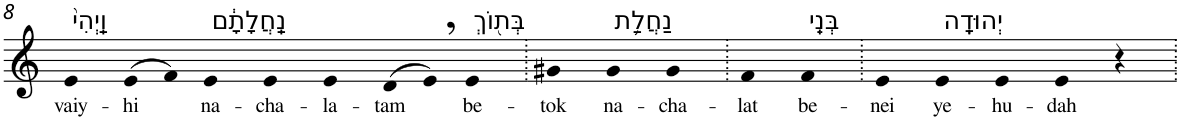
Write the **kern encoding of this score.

**kern	**text
*part1	*part1
*staff1	*staff1
*I"Piano	*
*I'Pno	*
!!LO:PB:g=z
*clefG2	*
*k[]	*
=8	=8
!LO:TX:a:t=וַֽיְהִי֙	!
!	!LO:LY:b
4e	vaiy-
!	!LO:LY:b
(>8e	-hi
8f)	.
!LO:TX:a:t=נַֽחֲלָתָ֔ם	!
!	!LO:LY:b
4e	na-
!	!LO:LY:b
4e	-cha-
!	!LO:LY:b
4e	-la-
!	!LO:LY:b
(>8d	-tam
8e,)	.
!LO:TX:a:t=בְּת֖וֹךְ	!
!	!LO:LY:b
4e	be-
=9.	=9.
!	!LO:LY:b
4g#X	-tok
!LO:TX:a:t=נַחֲלַ֥ת	!
!	!LO:LY:b
4g#	na-
!	!LO:LY:b
4g#	-cha-
=10.	=10.
!	!LO:LY:b
4f	-lat
!LO:TX:a:t=בְּנֵֽי	!
!	!LO:LY:b
4f	be-
=11.	=11.
!	!LO:LY:b
4e	-nei
!LO:TX:a:t=יְהוּדָֽה	!
!	!LO:LY:b
4e	ye-
!	!LO:LY:b
4e	-hu-
!	!LO:LY:b
4e	-dah
4r	.
=.	=.
*-	*-
